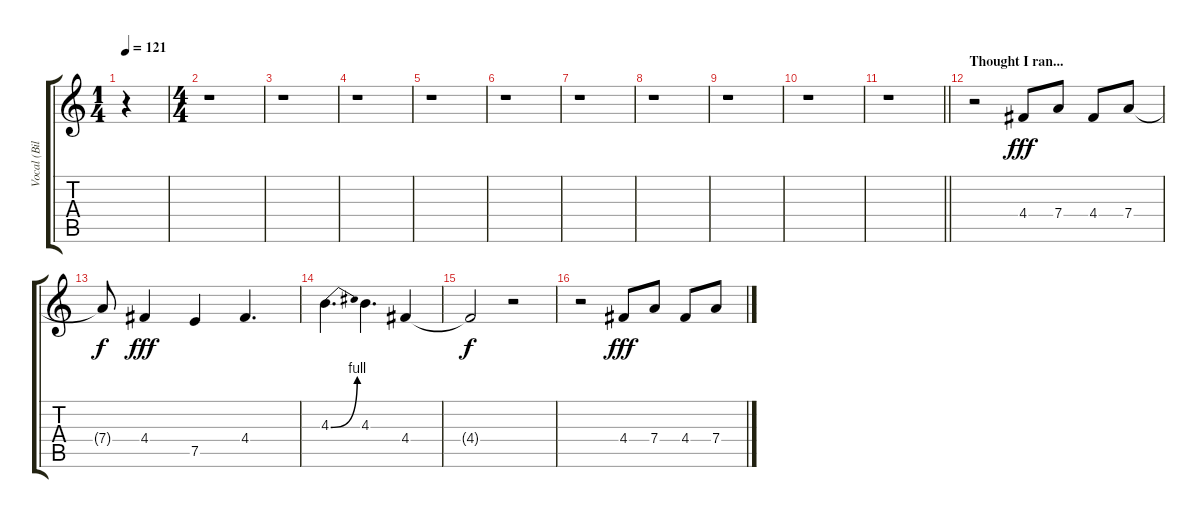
\track ("Vocal (Billie Joe)" "Vocal (Bil") {instrument acousticguitarsteel}
\staff {score tabs}
\tuning (E4 B3 G3 D3 A2 D2) {hide}
\ts (1 4)
\tempo 121
\clef g2
\ks c
r.4{dy fff instrument acousticguitarsteel} |
\ts (4 4)
r.1 |
r.1 |
r.1 |
r.1 |
r.1 |
r.1 |
r.1 |
r.1 |
r.1 |
\barLineRight lightlight
r.1 |
\section ("" "Thought I ran...")
r.2 4.4.8 7.4.8 4.4.8 7.4.8 |
7.4{t}.8{dy f} 4.4.4{dy fff} 7.5.4 4.4.4{d} |
4.3{be (bend 0 0 60 4)}.4{d} 4.3.4{d} 4.4.4 |
4.4{t}.2{dy f} r.2 |
r.2 4.4.8{dy fff} 7.4.8 4.4.8 7.4.8
